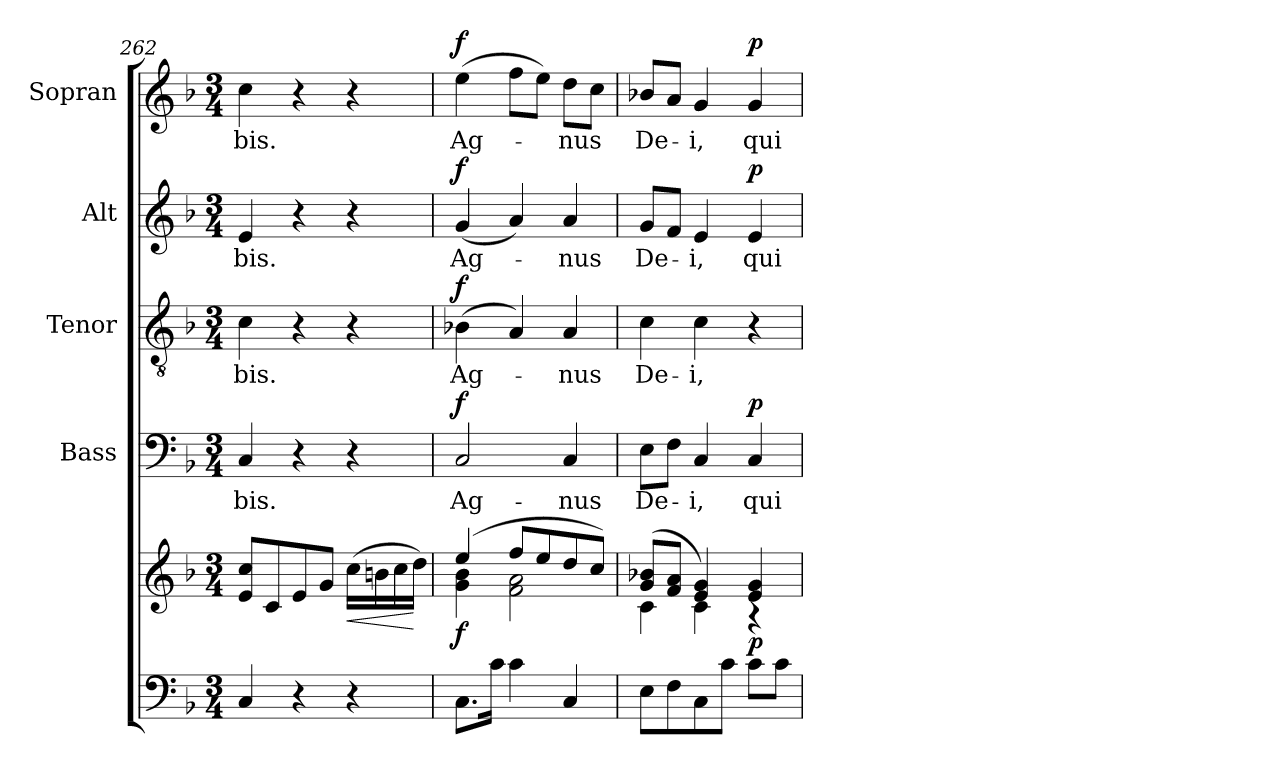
**kern	**kern	**dynam	**kern	**text	**dynam	**kern	**text	**dynam	**kern	**text	**dynam	**kern	**text	**dynam
*part5	*part5	*part5	*part4	*part4	*part4	*part3	*part3	*part3	*part2	*part2	*part2	*part1	*part1	*part1
*staff6	*staff5	*staff5/6	*staff4	*staff4	*staff4	*staff3	*staff3	*staff3	*staff2	*staff2	*staff2	*staff1	*staff1	*staff1
*	*	*	*I"Bass	*	*	*I"Tenor	*	*	*I"Alt	*	*	*I"Sopran	*	*
*	*	*	*I'B.	*	*	*I'T.	*	*	*I'A.	*	*	*I'S.	*	*
!!LO:LB:g=z
*clefF4	*clefG2	*	*clefF4	*	*	*clefGv2	*	*	*clefG2	*	*	*clefG2	*	*
*k[b-]	*k[b-]	*	*k[b-]	*	*	*k[b-]	*	*	*k[b-]	*	*	*k[b-]	*	*
*F:	*F:	*	*F:	*	*	*F:	*	*	*F:	*	*	*F:	*	*
*M3/4	*M3/4	*	*M3/4	*	*	*M3/4	*	*	*M3/4	*	*	*M3/4	*	*
=262	=262	=262	=262	=262	=262	=262	=262	=262	=262	=262	=262	=262	=262	=262
!	!	!	!	!LO:LY:b	!	!	!LO:LY:b	!	!	!LO:LY:b	!	!	!LO:LY:b	!
4C/	8e/ 8cc/L	.	4C/	-bis.	.	4c\	-bis.	.	4e/	-bis.	.	4cc\	-bis.	.
.	8c/	.	.	.	.	.	.	.	.	.	.	.	.	.
4r	8e/	.	4r	.	.	4r	.	.	4r	.	.	4r	.	.
.	8g/J	.	.	.	.	.	.	.	.	.	.	.	.	.
!	!	!LO:HP:b	!	!	!	!	!	!	!	!	!	!	!	!
4r	(>16cc\LL	<	4r	.	.	4r	.	.	4r	.	.	4r	.	.
.	16bn\	.	.	.	.	.	.	.	.	.	.	.	.	.
.	16cc\	.	.	.	.	.	.	.	.	.	.	.	.	.
.	16dd\JJ)	[	.	.	.	.	.	.	.	.	.	.	.	.
=263	=263	=263	=263	=263	=263	=263	=263	=263	=263	=263	=263	=263	=263	=263
*	*^	*	*	*	*	*	*	*	*	*	*	*	*	*
!	!	!	!LO:DY:b	!	!LO:LY:b	!LO:DY:a	!	!LO:LY:b	!LO:DY:a	!	!LO:LY:b	!LO:DY:a	!	!LO:LY:b	!LO:DY:a
8.C\L	(4ee/	4g\ 4b-\	f	2C/	Ag-	f	(>4B-X\	Ag-	f	(<4g/	Ag-	f	(>4ee\	Ag-	f
16c\Jk	.	.	.	.	.	.	.	.	.	.	.	.	.	.	.
4c\	8ff/L	2f\ 2a\	.	.	.	.	4A/)	.	.	4a/)	.	.	8ff\L	.	.
.	8ee/	.	.	.	.	.	.	.	.	.	.	.	8ee\J)	.	.
!	!	!	!	!	!LO:LY:b	!	!	!LO:LY:b	!	!	!LO:LY:b	!	!	!LO:LY:b	!
4C/	8dd/	.	.	4C/	-nus	.	4A/	-nus	.	4a/	-nus	.	8dd\L	-nus	.
.	8cc/J)	.	.	.	.	.	.	.	.	.	.	.	8cc\J	.	.
=264	=264	=264	=264	=264	=264	=264	=264	=264	=264	=264	=264	=264	=264	=264	=264
!	!	!	!	!	!LO:LY:b	!	!	!LO:LY:b	!	!	!LO:LY:b	!	!	!LO:LY:b	!
8E\L	(>8g/ 8b-X/L	4c\	.	8E\L	De-	.	4c\	De-	.	8g/L	De-	.	8b-X/L	De-	.
8F\	8f/ 8a/J	.	.	8F\J	.	.	.	.	.	8f/J	.	.	8a/J	.	.
!	!	!	!	!	!LO:LY:b	!	!	!LO:LY:b	!	!	!LO:LY:b	!	!	!LO:LY:b	!
8C\	4e/ 4g/)	4c\	.	4C/	-i,	.	4c\	-i,	.	4e/	-i,	.	4g/	-i,	.
8c\J	.	.	.	.	.	.	.	.	.	.	.	.	.	.	.
!	!	!	!LO:DY:b	!	!LO:LY:b	!LO:DY:a	!	!	!	!	!LO:LY:b	!LO:DY:a	!	!LO:LY:b	!LO:DY:a
8c\L	4e/ 4g/	4rG	p	4C/	qui	p	4r	.	.	4e/	qui	p	4g/	qui	p
8c\J	.	.	.	.	.	.	.	.	.	.	.	.	.	.	.
*	*v	*v	*	*	*	*	*	*	*	*	*	*	*	*	*
=	=	=	=	=	=	=	=	=	=	=	=	=	=	=
*-	*-	*-	*-	*-	*-	*-	*-	*-	*-	*-	*-	*-	*-	*-
